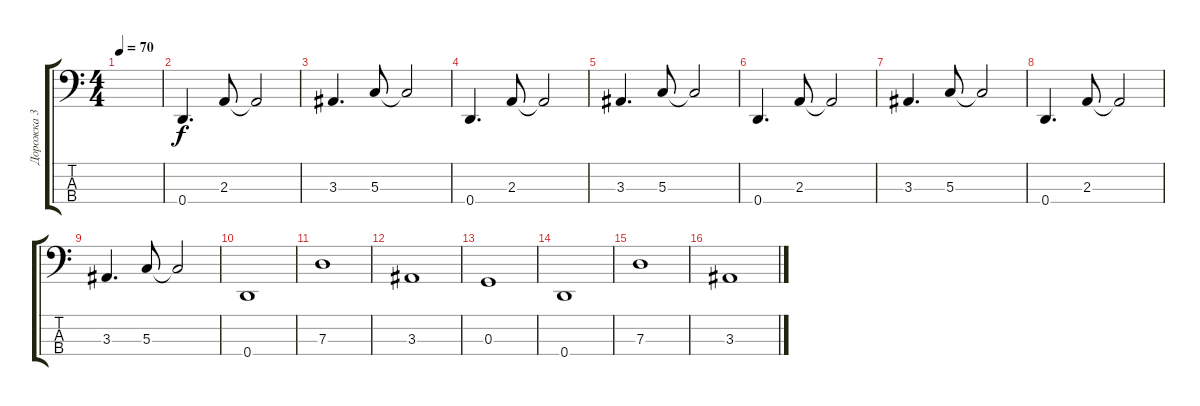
\track ("Дорожка 3" "Дорожка 3") {instrument electricbassfinger}
\staff {score tabs}
\tuning (F2 C2 G1 D1) {hide}
\ts (4 4)
\tempo 70
\clef f4
\ks c
|
0.4.4{d} 2.3.8 2.3{t}.2 |
3.3.4{d} 5.3.8 5.3{t}.2 |
0.4.4{d} 2.3.8 2.3{t}.2 |
3.3.4{d} 5.3.8 5.3{t}.2 |
0.4.4{d} 2.3.8 2.3{t}.2 |
3.3.4{d} 5.3.8 5.3{t}.2 |
0.4.4{d} 2.3.8 2.3{t}.2 |
3.3.4{d} 5.3.8 5.3{t}.2 |
0.4.1 |
7.3.1 |
3.3.1 |
0.3.1 |
0.4.1 |
7.3.1 |
3.3.1
